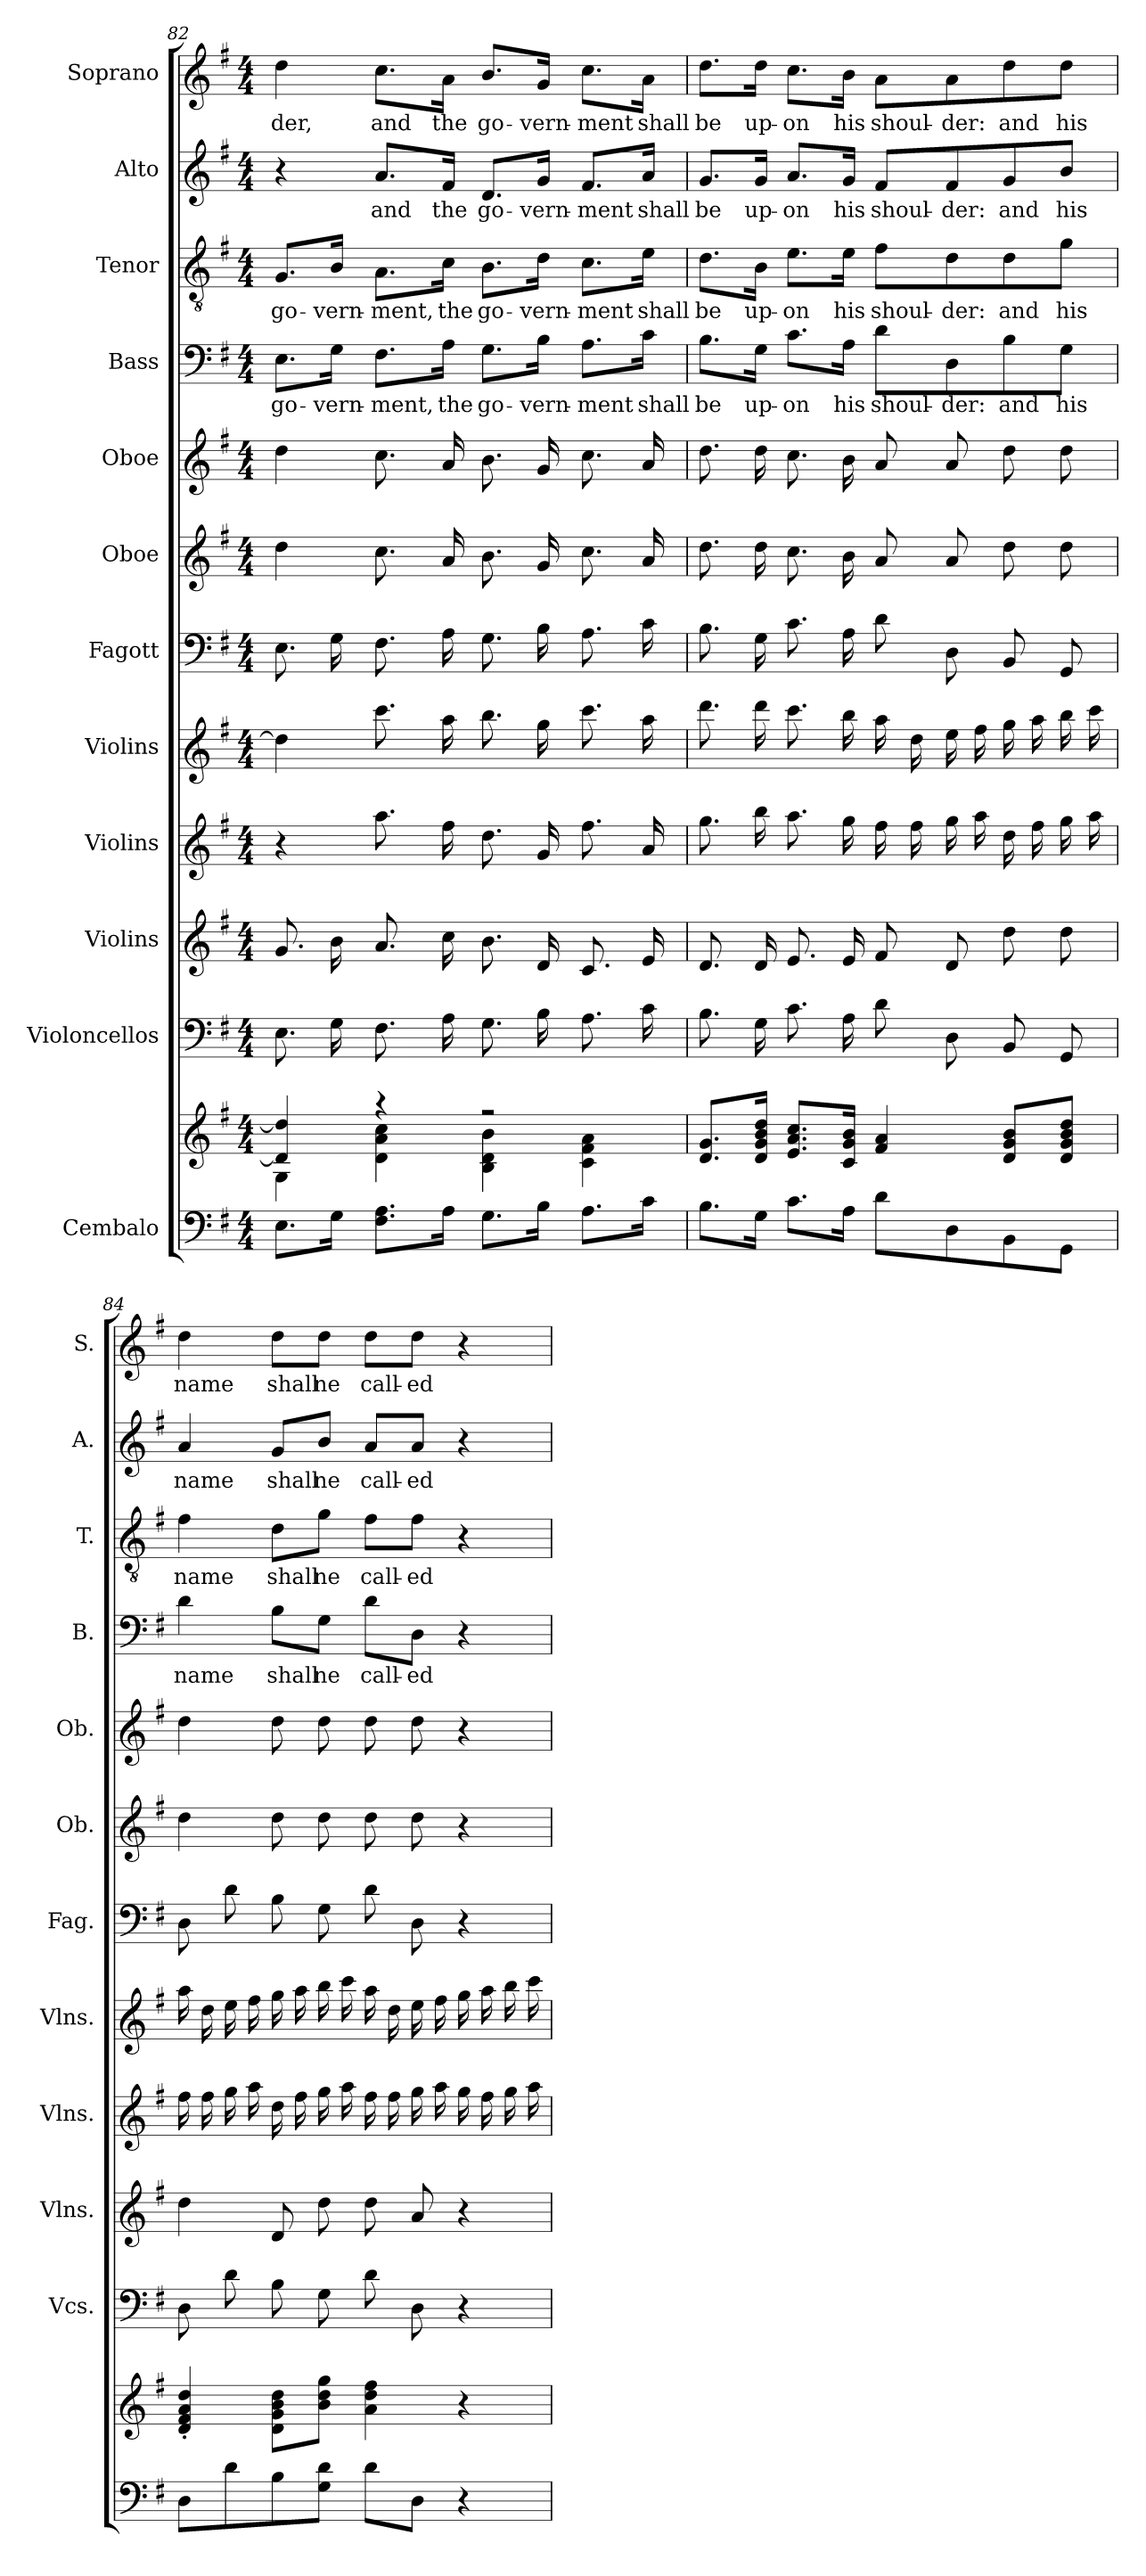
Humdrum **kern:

**kern	**kern	**kern	**kern	**kern	**kern	**kern	**kern	**kern	**kern	**text	**kern	**text	**kern	**text	**kern	**text
*part12	*part12	*part11	*part10	*part9	*part8	*part7	*part6	*part5	*part4	*part4	*part3	*part3	*part2	*part2	*part1	*part1
*staff13	*staff12	*staff11	*staff10	*staff9	*staff8	*staff7	*staff6	*staff5	*staff4	*staff4	*staff3	*staff3	*staff2	*staff2	*staff1	*staff1
*I"Cembalo	*	*I"Violoncellos	*I"Violins	*I"Violins	*I"Violins	*I"Fagott	*I"Oboe	*I"Oboe	*I"Bass	*	*I"Tenor	*	*I"Alto	*	*I"Soprano	*
*	*	*I'Vcs.	*I'Vlns.	*I'Vlns.	*I'Vlns.	*I'Fag.	*I'Ob.	*I'Ob.	*I'B.	*	*I'T.	*	*I'A.	*	*I'S.	*
*clefF4	*clefG2	*clefF4	*clefG2	*clefG2	*clefG2	*clefF4	*clefG2	*clefG2	*clefF4	*	*clefGv2	*	*clefG2	*	*clefG2	*
*k[f#]	*k[f#]	*k[f#]	*k[f#]	*k[f#]	*k[f#]	*k[f#]	*k[f#]	*k[f#]	*k[f#]	*	*k[f#]	*	*k[f#]	*	*k[f#]	*
*M4/4	*M4/4	*M4/4	*M4/4	*M4/4	*M4/4	*M4/4	*M4/4	*M4/4	*M4/4	*	*M4/4	*	*M4/4	*	*M4/4	*
=82	=82	=82	=82	=82	=82	=82	=82	=82	=82	=82	=82	=82	=82	=82	=82	=82
*	*^	*	*	*	*	*	*	*	*	*	*	*	*	*	*	*
!	!	!	!	!	!	!	!	!	!	!	!LO:LY:b	!	!LO:LY:b	!	!	!	!LO:LY:b
8.E\L	4d/] 4dd/]	4G\	8.E\	8.g/	4r	4dd\]	8.E\	4dd\	4dd\	8.E\L	go-	8.G/L	go-	4r	.	4dd\	-der,
!	!	!	!	!	!	!	!	!	!	!	!LO:LY:b	!	!LO:LY:b	!	!	!	!
16G\Jk	.	.	16G\	16b\	.	.	16G\	.	.	16G\Jk	-vern-	16B/Jk	-vern-	.	.	.	.
!	!	!	!	!	!	!	!	!	!	!	!LO:LY:b	!	!LO:LY:b	!	!LO:LY:b	!	!LO:LY:b
8.F#\ 8.A\L	4r	4d\ 4a\ 4cc\	8.F#\	8.a/	8.aa\	8.ccc\	8.F#\	8.cc\	8.cc\	8.F#\L	-ment,	8.A\L	-ment,	8.a/L	and	8.cc\L	and
!	!	!	!	!	!	!	!	!	!	!	!LO:LY:b	!	!LO:LY:b	!	!LO:LY:b	!	!LO:LY:b
16A\Jk	.	.	16A\	16cc\	16ff#\	16aa\	16A\	16a/	16a/	16A\Jk	the	16c\Jk	the	16f#/Jk	the	16a\Jk	the
!	!	!	!	!	!	!	!	!	!	!	!LO:LY:b	!	!LO:LY:b	!	!LO:LY:b	!	!LO:LY:b
8.G\L	2r	4B\ 4d\ 4b\	8.G\	8.b\	8.dd\	8.bb\	8.G\	8.b\	8.b\	8.G\L	go-	8.B\L	go-	8.d/L	go-	8.b/L	go-
!	!	!	!	!	!	!	!	!	!	!	!LO:LY:b	!	!LO:LY:b	!	!LO:LY:b	!	!LO:LY:b
16B\Jk	.	.	16B\	16d/	16g/	16gg\	16B\	16g/	16g/	16B\Jk	-vern-	16d\Jk	-vern-	16g/Jk	-vern-	16g/Jk	-vern-
!	!	!	!	!	!	!	!	!	!	!	!LO:LY:b	!	!LO:LY:b	!	!LO:LY:b	!	!LO:LY:b
8.A\L	.	4c\ 4f#\ 4a\	8.A\	8.c/	8.ff#\	8.ccc\	8.A\	8.cc\	8.cc\	8.A\L	-ment	8.c\L	-ment	8.f#/L	-ment	8.cc\L	-ment
!	!	!	!	!	!	!	!	!	!	!	!LO:LY:b	!	!LO:LY:b	!	!LO:LY:b	!	!LO:LY:b
16c\Jk	.	.	16c\	16e/	16a/	16aa\	16c\	16a/	16a/	16c\Jk	shall	16e\Jk	shall	16a/Jk	shall	16a\Jk	shall
*	*v	*v	*	*	*	*	*	*	*	*	*	*	*	*	*	*	*
!!LO:LB:g=z
=83	=83	=83	=83	=83	=83	=83	=83	=83	=83	=83	=83	=83	=83	=83	=83	=83
!	!	!	!	!	!	!	!	!	!	!LO:LY:b	!	!LO:LY:b	!	!LO:LY:b	!	!LO:LY:b
8.B\L	8.d/ 8.g/L	8.B\	8.d/	8.gg\	8.ddd\	8.B\	8.dd\	8.dd\	8.B\L	be	8.d\L	be	8.g/L	be	8.dd\L	be
!	!	!	!	!	!	!	!	!	!	!LO:LY:b	!	!LO:LY:b	!	!LO:LY:b	!	!LO:LY:b
16G\Jk	16d/ 16g/ 16b/ 16dd/Jk	16G\	16d/	16bb\	16ddd\	16G\	16dd\	16dd\	16G\Jk	up-	16B\Jk	up-	16g/Jk	up-	16dd\Jk	up-
!	!	!	!	!	!	!	!	!	!	!LO:LY:b	!	!LO:LY:b	!	!LO:LY:b	!	!LO:LY:b
8.c\L	8.e/ 8.a/ 8.cc/L	8.c\	8.e/	8.aa\	8.ccc\	8.c\	8.cc\	8.cc\	8.c\L	-on	8.e\L	-on	8.a/L	-on	8.cc\L	-on
!	!	!	!	!	!	!	!	!	!	!LO:LY:b	!	!LO:LY:b	!	!LO:LY:b	!	!LO:LY:b
16A\Jk	16c/ 16g/ 16b/Jk	16A\	16e/	16gg\	16bb\	16A\	16b\	16b\	16A\Jk	his	16e\Jk	his	16g/Jk	his	16b\Jk	his
!	!	!	!	!	!	!	!	!	!	!LO:LY:b	!	!LO:LY:b	!	!LO:LY:b	!	!LO:LY:b
8d\L	4f#/ 4a/	8d\	8f#/	16ff#\	16aa\	8d\	8a/	8a/	8d\L	shoul-	8f#\L	shoul-	8f#/L	shoul-	8a\L	shoul-
.	.	.	.	16ff#\	16dd\	.	.	.	.	.	.	.	.	.	.	.
!	!	!	!	!	!	!	!	!	!	!LO:LY:b	!	!LO:LY:b	!	!LO:LY:b	!	!LO:LY:b
8D\	.	8D\	8d/	16gg\	16ee\	8D\	8a/	8a/	8D\	-der:	8d\	-der:	8f#/	-der:	8a\	-der:
.	.	.	.	16aa\	16ff#\	.	.	.	.	.	.	.	.	.	.	.
!	!	!	!	!	!	!	!	!	!	!LO:LY:b	!	!LO:LY:b	!	!LO:LY:b	!	!LO:LY:b
8BB\	8d/ 8g/ 8b/L	8BB/	8dd\	16dd\	16gg\	8BB/	8dd\	8dd\	8B\	and	8d\	and	8g/	and	8dd\	and
.	.	.	.	16ff#\	16aa\	.	.	.	.	.	.	.	.	.	.	.
!	!	!	!	!	!	!	!	!	!	!LO:LY:b	!	!LO:LY:b	!	!LO:LY:b	!	!LO:LY:b
8GG\J	8d/ 8g/ 8b/ 8dd/J	8GG/	8dd\	16gg\	16bb\	8GG/	8dd\	8dd\	8G\J	his	8g\J	his	8b/J	his	8dd\J	his
.	.	.	.	16aa\	16ccc\	.	.	.	.	.	.	.	.	.	.	.
=84	=84	=84	=84	=84	=84	=84	=84	=84	=84	=84	=84	=84	=84	=84	=84	=84
!	!	!	!	!	!	!	!	!	!	!LO:LY:b	!	!LO:LY:b	!	!LO:LY:b	!	!LO:LY:b
8D\L	4d/' 4f#/' 4a/' 4dd/'	8D\	4dd\	16ff#\	16aa\	8D\	4dd\	4dd\	4d\	name	4f#\	name	4a/	name	4dd\	name
.	.	.	.	16ff#\	16dd\	.	.	.	.	.	.	.	.	.	.	.
8d\	.	8d\	.	16gg\	16ee\	8d\	.	.	.	.	.	.	.	.	.	.
.	.	.	.	16aa\	16ff#\	.	.	.	.	.	.	.	.	.	.	.
!	!	!	!	!	!	!	!	!	!	!LO:LY:b	!	!LO:LY:b	!	!LO:LY:b	!	!LO:LY:b
8B\	8d\ 8g\ 8b\ 8dd\L	8B\	8d/	16dd\	16gg\	8B\	8dd\	8dd\	8B\L	shall	8d\L	shall	8g/L	shall	8dd\L	shall
.	.	.	.	16ff#\	16aa\	.	.	.	.	.	.	.	.	.	.	.
!	!	!	!	!	!	!	!	!	!	!LO:LY:b	!	!LO:LY:b	!	!LO:LY:b	!	!LO:LY:b
8G\ 8d\J	8b\ 8dd\ 8gg\J	8G\	8dd\	16gg\	16bb\	8G\	8dd\	8dd\	8G\J	ne	8g\J	ne	8b/J	ne	8dd\J	ne
.	.	.	.	16aa\	16ccc\	.	.	.	.	.	.	.	.	.	.	.
!	!	!	!	!	!	!	!	!	!	!LO:LY:b	!	!LO:LY:b	!	!LO:LY:b	!	!LO:LY:b
8d\L	4a\ 4dd\ 4ff#\	8d\	8dd\	16ff#\	16aa\	8d\	8dd\	8dd\	8d\L	call-	8f#\L	call-	8a/L	call-	8dd\L	call-
.	.	.	.	16ff#\	16dd\	.	.	.	.	.	.	.	.	.	.	.
!	!	!	!	!	!	!	!	!	!	!LO:LY:b	!	!LO:LY:b	!	!LO:LY:b	!	!LO:LY:b
8D\J	.	8D\	8a/	16gg\	16ee\	8D\	8dd\	8dd\	8D\J	-ed	8f#\J	-ed	8a/J	-ed	8dd\J	-ed
.	.	.	.	16aa\	16ff#\	.	.	.	.	.	.	.	.	.	.	.
4r	4r	4r	4r	16gg\	16gg\	4r	4r	4r	4r	.	4r	.	4r	.	4r	.
.	.	.	.	16ff#\	16aa\	.	.	.	.	.	.	.	.	.	.	.
.	.	.	.	16gg\	16bb\	.	.	.	.	.	.	.	.	.	.	.
.	.	.	.	16aa\	16ccc\	.	.	.	.	.	.	.	.	.	.	.
=	=	=	=	=	=	=	=	=	=	=	=	=	=	=	=	=
*-	*-	*-	*-	*-	*-	*-	*-	*-	*-	*-	*-	*-	*-	*-	*-	*-
